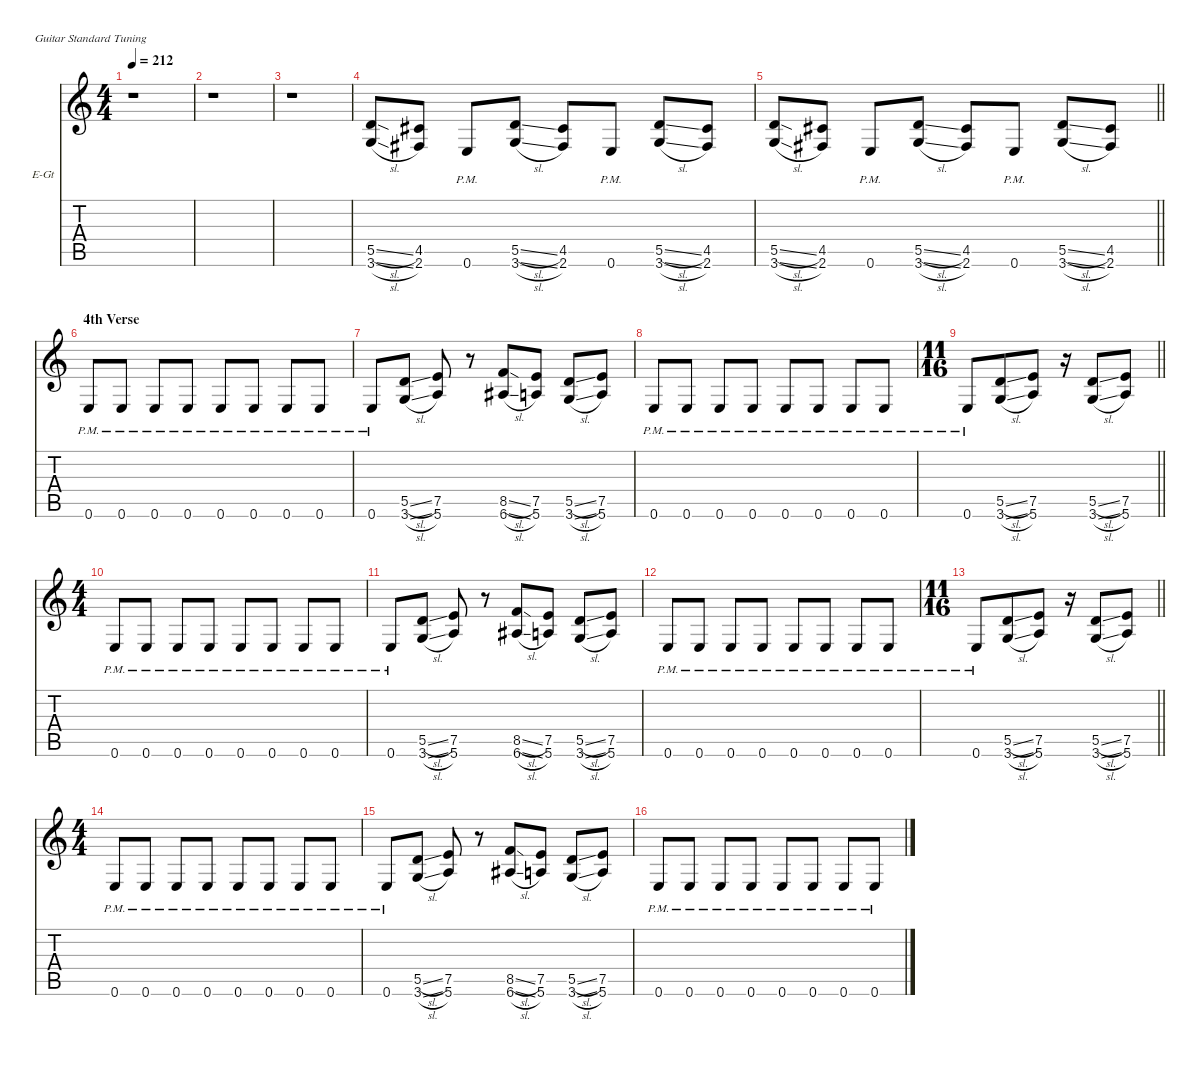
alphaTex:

\hideDynamics
\bracketExtendMode nobrackets
\firstSystemTrackNameOrientation horizontal
\otherSystemsTrackNameOrientation horizontal
\track ("Kirk Hammett" "E-Gt") {instrument distortionguitar}
\staff {score tabs}
\tuning (E4 B3 G3 D3 A2 E2)
\ts (4 4)
\tempo 212
\clef g2
\ks c
r.1{dy fff} |
r.1 |
r.1 |
(5.5{sl} 3.6{sl}).8 (4.5{acc #} 2.6{acc #}).8 0.6{pm}.8{dy mf} (5.5{sl} 3.6{sl}).8{dy fff} (4.5{acc #} 2.6{acc #}).8 0.6{pm}.8{dy mf} (5.5{sl} 3.6{sl}).8{dy fff} (4.5{acc #} 2.6{acc #}).8 |
\barLineRight lightlight
(5.5{sl} 3.6{sl}).8 (4.5{acc #} 2.6{acc #}).8 0.6{pm}.8{dy mf} (5.5{sl} 3.6{sl}).8{dy fff} (4.5{acc #} 2.6{acc #}).8 0.6{pm}.8{dy mf} (5.5{sl} 3.6{sl}).8{dy fff} (4.5{acc #} 2.6{acc #}).8 |
\section ("" "4th Verse")
0.6{pm}.8 0.6{pm}.8 0.6{pm}.8 0.6{pm}.8 0.6{pm}.8 0.6{pm}.8 0.6{pm}.8 0.6{pm}.8 |
0.6{pm}.8 (5.5{sl} 3.6{sl}).8 (7.5 5.6).8 r.8 (8.5{sl} 6.6{sl acc #}).8 (7.5 5.6).8 (5.5{sl} 3.6{sl}).8 (7.5 5.6).8{dy f} |
0.6{pm}.8{dy fff} 0.6{pm}.8 0.6{pm}.8 0.6{pm}.8 0.6{pm}.8 0.6{pm}.8 0.6{pm}.8 0.6{pm}.8 |
\ts (11 16)
\beaming (8 3 2)
\barLineRight lightlight
0.6{pm}.8 (5.5{sl} 3.6{sl}).8 (7.5 5.6).8 r.16 (5.5{sl} 3.6{sl}).8 (7.5 5.6).8{dy f} |
\ts (4 4)
\beaming (8 2 2 2 2)
0.6{pm}.8{dy fff} 0.6{pm}.8 0.6{pm}.8 0.6{pm}.8 0.6{pm}.8 0.6{pm}.8 0.6{pm}.8 0.6{pm}.8 |
0.6{pm}.8 (5.5{sl} 3.6{sl}).8 (7.5 5.6).8 r.8 (8.5{sl} 6.6{sl acc #}).8 (7.5 5.6).8 (5.5{sl} 3.6{sl}).8 (7.5 5.6).8{dy f} |
0.6{pm}.8{dy fff} 0.6{pm}.8 0.6{pm}.8 0.6{pm}.8 0.6{pm}.8 0.6{pm}.8 0.6{pm}.8 0.6{pm}.8 |
\ts (11 16)
\beaming (8 3 2)
\barLineRight lightlight
0.6{pm}.8 (5.5{sl} 3.6{sl}).8 (7.5 5.6).8 r.16 (5.5{sl} 3.6{sl}).8 (7.5 5.6).8{dy f} |
\ts (4 4)
\beaming (8 2 2 2 2)
0.6{pm}.8{dy fff} 0.6{pm}.8 0.6{pm}.8 0.6{pm}.8 0.6{pm}.8 0.6{pm}.8 0.6{pm}.8 0.6{pm}.8 |
0.6{pm}.8 (5.5{sl} 3.6{sl}).8 (7.5 5.6).8 r.8 (8.5{sl} 6.6{sl acc #}).8 (7.5 5.6).8 (5.5{sl} 3.6{sl}).8 (7.5 5.6).8{dy f} |
0.6{pm}.8{dy fff} 0.6{pm}.8 0.6{pm}.8 0.6{pm}.8 0.6{pm}.8 0.6{pm}.8 0.6{pm}.8 0.6{pm}.8
